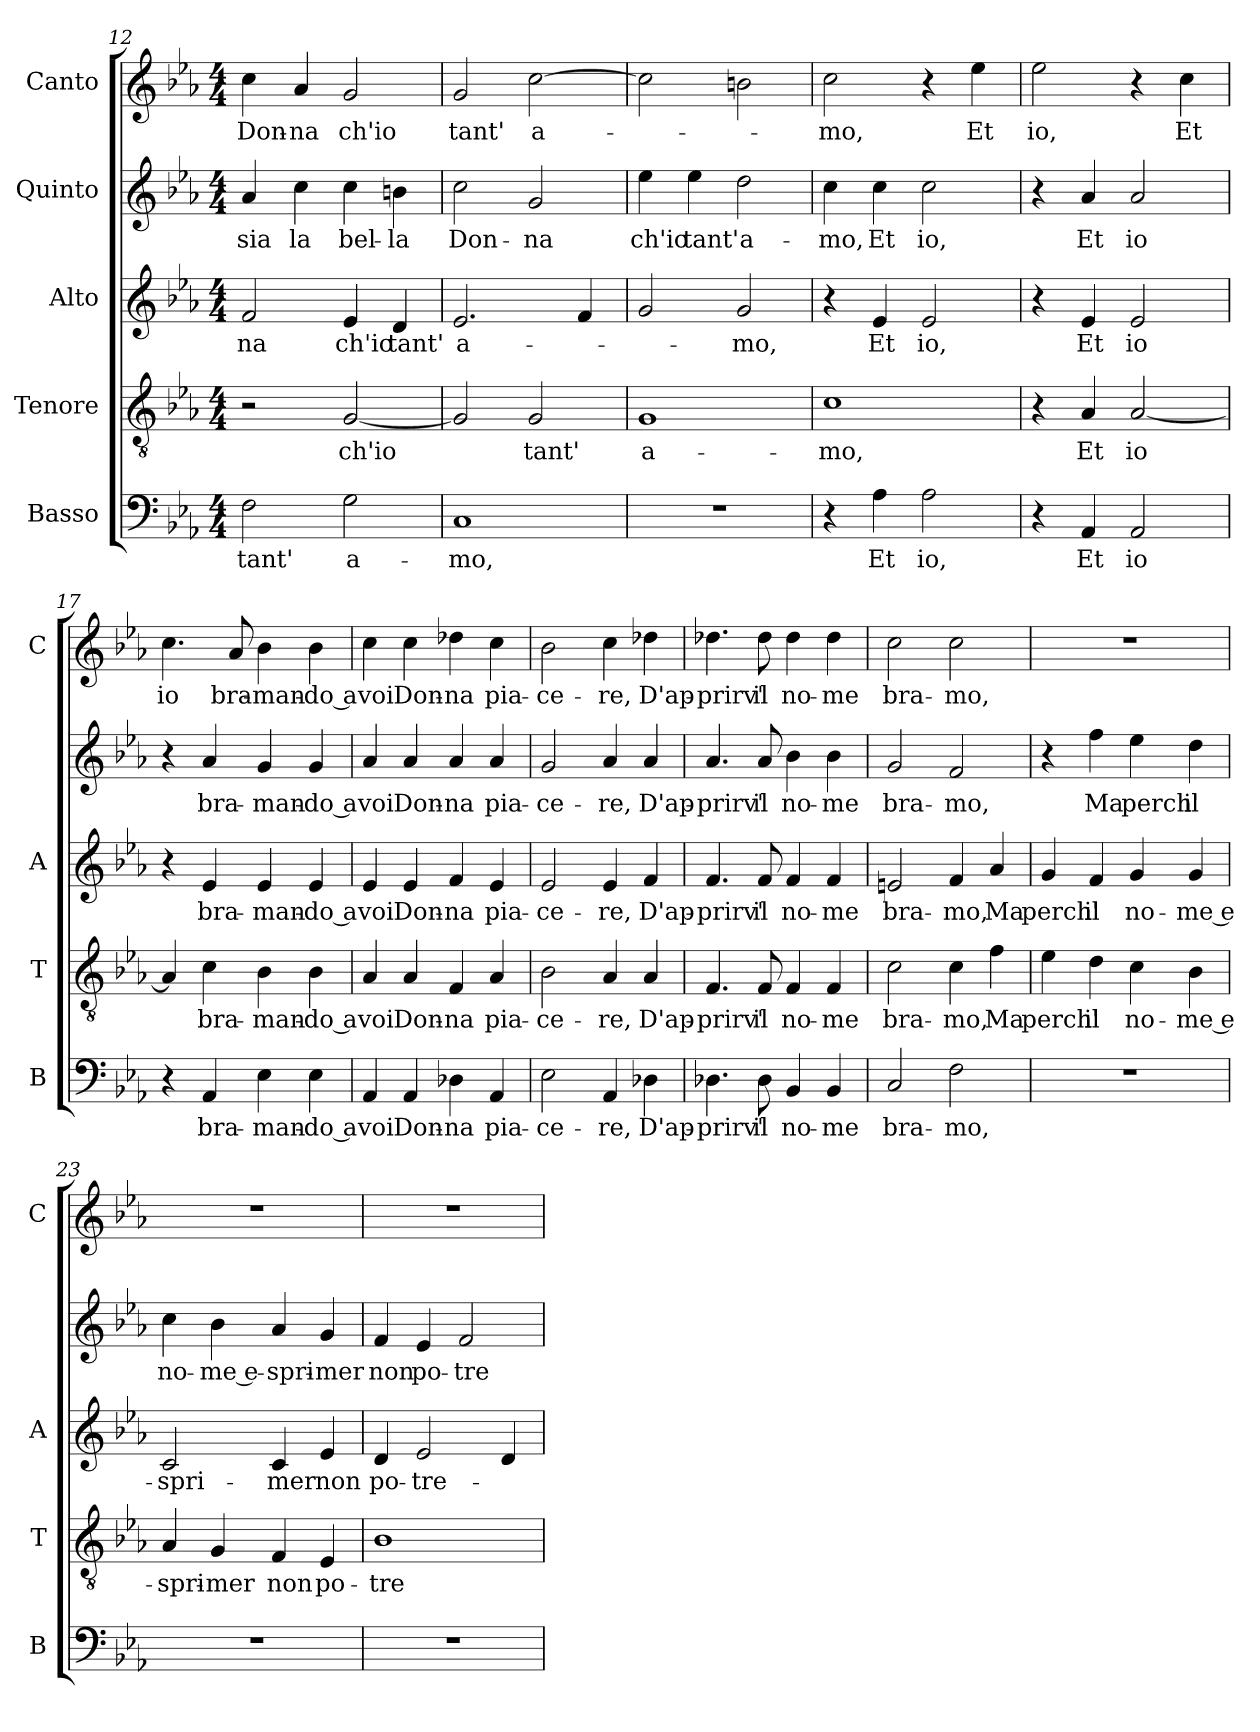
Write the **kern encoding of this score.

**kern	**text	**kern	**text	**kern	**text	**kern	**text	**kern	**text
*part5	*part5	*part4	*part4	*part3	*part3	*part2	*part2	*part1	*part1
*staff5	*staff5	*staff4	*staff4	*staff3	*staff3	*staff2	*staff2	*staff1	*staff1
*I"Basso	*	*I"Tenore	*	*I"Alto	*	*I"Quinto	*	*I"Canto	*
*I'B	*	*I'T	*	*I'A	*	*	*	*I'C	*
*clefF4	*	*clefGv2	*	*clefG2	*	*clefG2	*	*clefG2	*
*k[b-e-a-]	*	*k[b-e-a-]	*	*k[b-e-a-]	*	*k[b-e-a-]	*	*k[b-e-a-]	*
*E-:	*	*E-:	*	*E-:	*	*E-:	*	*E-:	*
*M4/4	*	*M4/4	*	*M4/4	*	*M4/4	*	*M4/4	*
=12	=12	=12	=12	=12	=12	=12	=12	=12	=12
!	!LO:LY:b	!	!	!	!LO:LY:b	!	!LO:LY:b	!	!LO:LY:b
2F\	tant'	2r	.	2f/	-na	4a-/	sia	4cc\	Don-
!	!	!	!	!	!	!	!LO:LY:b	!	!LO:LY:b
.	.	.	.	.	.	4cc\	la	4a-/	-na
!	!LO:LY:b	!	!LO:LY:b	!	!LO:LY:b	!	!LO:LY:b	!	!LO:LY:b
2G\	a-	[2G/	ch'io	4e-/	ch'io	4cc\	bel-	2g/	ch'io
!	!	!	!	!	!LO:LY:b	!	!LO:LY:b	!	!
.	.	.	.	4d/	tant'	4bn\	-la	.	.
!!LO:PB:g=z
=13	=13	=13	=13	=13	=13	=13	=13	=13	=13
!	!LO:LY:b	!	!	!	!LO:LY:b	!	!LO:LY:b	!	!LO:LY:b
1C	-mo,	2G/]	.	2.e-/	a-	2cc\	Don-	2g/	tant'
!	!	!	!LO:LY:b	!	!	!	!LO:LY:b	!	!LO:LY:b
.	.	2G/	tant'	.	.	2g/	-na	[2cc\	a-
.	.	.	.	4f/	.	.	.	.	.
=14	=14	=14	=14	=14	=14	=14	=14	=14	=14
!	!	!	!LO:LY:b	!	!	!	!LO:LY:b	!	!
1r	.	1G	a-	2g/	.	4ee-\	ch'io	2cc\]	.
!	!	!	!	!	!	!	!LO:LY:b	!	!
.	.	.	.	.	.	4ee-\	tant'	.	.
!	!	!	!	!	!LO:LY:b	!	!LO:LY:b	!	!
.	.	.	.	2g/	-mo,	2dd\	a-	2bn\	.
=15	=15	=15	=15	=15	=15	=15	=15	=15	=15
!	!	!	!LO:LY:b	!	!	!	!LO:LY:b	!	!LO:LY:b
4r	.	1c	-mo,	4r	.	4cc\	-mo,	2cc\	-mo,
!	!LO:LY:b	!	!	!	!LO:LY:b	!	!LO:LY:b	!	!
4A-\	Et	.	.	4e-/	Et	4cc\	Et	.	.
!	!LO:LY:b	!	!	!	!LO:LY:b	!	!LO:LY:b	!	!
2A-\	io,	.	.	2e-/	io,	2cc\	io,	4r	.
!	!	!	!	!	!	!	!	!	!LO:LY:b
.	.	.	.	.	.	.	.	4ee-\	Et
=16	=16	=16	=16	=16	=16	=16	=16	=16	=16
!	!	!	!	!	!	!	!	!	!LO:LY:b
4r	.	4r	.	4r	.	4r	.	2ee-\	io,
!	!LO:LY:b	!	!LO:LY:b	!	!LO:LY:b	!	!LO:LY:b	!	!
4AA-/	Et	4A-/	Et	4e-/	Et	4a-/	Et	.	.
!	!LO:LY:b	!	!LO:LY:b	!	!LO:LY:b	!	!LO:LY:b	!	!
2AA-/	io	[2A-/	io	2e-/	io	2a-/	io	4r	.
!	!	!	!	!	!	!	!	!	!LO:LY:b
.	.	.	.	.	.	.	.	4cc\	Et
=17	=17	=17	=17	=17	=17	=17	=17	=17	=17
!	!	!	!	!	!	!	!	!	!LO:LY:b
4r	.	4A-/]	.	4r	.	4r	.	4.cc\	io
!	!LO:LY:b	!	!LO:LY:b	!	!LO:LY:b	!	!LO:LY:b	!	!
4AA-/	bra-	4c\	bra-	4e-/	bra-	4a-/	bra-	.	.
!	!	!	!	!	!	!	!	!	!LO:LY:b
.	.	.	.	.	.	.	.	8a-/	bra-
!	!LO:LY:b	!	!LO:LY:b	!	!LO:LY:b	!	!LO:LY:b	!	!LO:LY:b
4E-\	-man-	4B-\	-man-	4e-/	-man-	4g/	-man-	4b-\	-man-
!	!LO:LY:b	!	!LO:LY:b	!	!LO:LY:b	!	!LO:LY:b	!	!LO:LY:b
4E-\	-do a	4B-\	-do a	4e-/	-do a	4g/	-do a	4b-\	-do a
=18	=18	=18	=18	=18	=18	=18	=18	=18	=18
!	!LO:LY:b	!	!LO:LY:b	!	!LO:LY:b	!	!LO:LY:b	!	!LO:LY:b
4AA-/	voi	4A-/	voi	4e-/	voi	4a-/	voi	4cc\	voi
!	!LO:LY:b	!	!LO:LY:b	!	!LO:LY:b	!	!LO:LY:b	!	!LO:LY:b
4AA-/	Don-	4A-/	Don-	4e-/	Don-	4a-/	Don-	4cc\	Don-
!	!LO:LY:b	!	!LO:LY:b	!	!LO:LY:b	!	!LO:LY:b	!	!LO:LY:b
4D-X\	-na	4F/	-na	4f/	-na	4a-/	-na	4dd-X\	-na
!	!LO:LY:b	!	!LO:LY:b	!	!LO:LY:b	!	!LO:LY:b	!	!LO:LY:b
4AA-/	pia-	4A-/	pia-	4e-/	pia-	4a-/	pia-	4cc\	pia-
=19	=19	=19	=19	=19	=19	=19	=19	=19	=19
!	!LO:LY:b	!	!LO:LY:b	!	!LO:LY:b	!	!LO:LY:b	!	!LO:LY:b
2E-\	-ce-	2B-\	-ce-	2e-/	-ce-	2g/	-ce-	2b-\	-ce-
!	!LO:LY:b	!	!LO:LY:b	!	!LO:LY:b	!	!LO:LY:b	!	!LO:LY:b
4AA-/	-re,	4A-/	-re,	4e-/	-re,	4a-/	-re,	4cc\	-re,
!	!LO:LY:b	!	!LO:LY:b	!	!LO:LY:b	!	!LO:LY:b	!	!LO:LY:b
4D-X\	D'ap-	4A-/	D'ap-	4f/	D'ap-	4a-/	D'ap-	4dd-X\	D'ap-
!!LO:LB:g=z
=20	=20	=20	=20	=20	=20	=20	=20	=20	=20
!	!LO:LY:b	!	!LO:LY:b	!	!LO:LY:b	!	!LO:LY:b	!	!LO:LY:b
4.D-X\	-prirv'	4.F/	-prirv'	4.f/	-prirv'	4.a-/	-prirv'	4.dd-X\	-prirv'
!	!LO:LY:b	!	!LO:LY:b	!	!LO:LY:b	!	!LO:LY:b	!	!LO:LY:b
8D-\	il	8F/	il	8f/	il	8a-/	il	8dd-\	il
!	!LO:LY:b	!	!LO:LY:b	!	!LO:LY:b	!	!LO:LY:b	!	!LO:LY:b
4BB-/	no-	4F/	no-	4f/	no-	4b-\	no-	4dd-\	no-
!	!LO:LY:b	!	!LO:LY:b	!	!LO:LY:b	!	!LO:LY:b	!	!LO:LY:b
4BB-/	-me	4F/	-me	4f/	-me	4b-\	-me	4dd-\	-me
=21	=21	=21	=21	=21	=21	=21	=21	=21	=21
!	!LO:LY:b	!	!LO:LY:b	!	!LO:LY:b	!	!LO:LY:b	!	!LO:LY:b
2C/	bra-	2c\	bra-	2en/	bra-	2g/	bra-	2cc\	bra-
!	!LO:LY:b	!	!LO:LY:b	!	!LO:LY:b	!	!LO:LY:b	!	!LO:LY:b
2F\	-mo,	4c\	-mo,	4f/	-mo,	2f/	-mo,	2cc\	-mo,
!	!	!	!LO:LY:b	!	!LO:LY:b	!	!	!	!
.	.	4f\	Ma	4a-/	Ma	.	.	.	.
=22	=22	=22	=22	=22	=22	=22	=22	=22	=22
!	!	!	!LO:LY:b	!	!LO:LY:b	!	!	!	!
1r	.	4e-\	perch'	4g/	perch'	4r	.	1r	.
!	!	!	!LO:LY:b	!	!LO:LY:b	!	!LO:LY:b	!	!
.	.	4d\	il	4f/	il	4ff\	Ma	.	.
!	!	!	!LO:LY:b	!	!LO:LY:b	!	!LO:LY:b	!	!
.	.	4c\	no-	4g/	no-	4ee-\	perch'	.	.
!	!	!	!LO:LY:b	!	!LO:LY:b	!	!LO:LY:b	!	!
.	.	4B-\	-me e-	4g/	-me e-	4dd\	il	.	.
=23	=23	=23	=23	=23	=23	=23	=23	=23	=23
!	!	!	!LO:LY:b	!	!LO:LY:b	!	!LO:LY:b	!	!
1r	.	4A-/	-spri-	2c/	-spri-	4cc\	no-	1r	.
!	!	!	!LO:LY:b	!	!	!	!LO:LY:b	!	!
.	.	4G/	-mer	.	.	4b-\	-me e-	.	.
!	!	!	!LO:LY:b	!	!LO:LY:b	!	!LO:LY:b	!	!
.	.	4F/	non	4c/	-mer	4a-/	-spri-	.	.
!	!	!	!LO:LY:b	!	!LO:LY:b	!	!LO:LY:b	!	!
.	.	4E-/	po-	4e-/	non	4g/	-mer	.	.
=24	=24	=24	=24	=24	=24	=24	=24	=24	=24
!	!	!	!LO:LY:b	!	!LO:LY:b	!	!LO:LY:b	!	!
1r	.	1B-	-tre-	4d/	po-	4f/	non	1r	.
!	!	!	!	!	!LO:LY:b	!	!LO:LY:b	!	!
.	.	.	.	2e-/	-tre-	4e-/	po-	.	.
!	!	!	!	!	!	!	!LO:LY:b	!	!
.	.	.	.	.	.	2f/	-tre-	.	.
.	.	.	.	4d/	.	.	.	.	.
=	=	=	=	=	=	=	=	=	=
*-	*-	*-	*-	*-	*-	*-	*-	*-	*-
